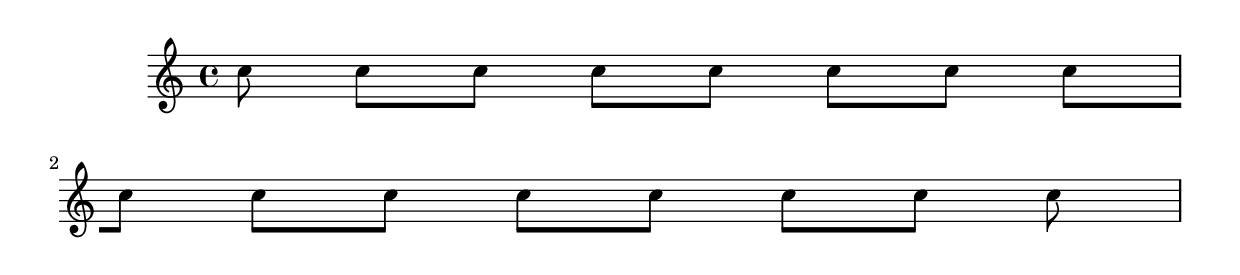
%% Do not edit this file; it is automatically
%% generated from LSR http://lsr.dsi.unimi.it
%% This file is in the public domain.
\version "2.13.39"

\header {
  lsrtags = "rhythms"

%% Translation of GIT committish: a874fda3641c9e02f61be5c41b215b8304b8ed00
  texidoces = "
Normalmente están prohibidos los saltos de línea si las barras
atraviesan las líneas divisorias.  Se puede cambiar este
comportamiento como se muestra aquí:

"
  doctitlees = "Barras que atraviesan saltos de línea"


%% Translation of GIT committish: 0a868be38a775ecb1ef935b079000cebbc64de40
texidocde = "
Zeilenumbrüche sind normalerweise während Balken verboten.  Das kann geändert
werden.

"
  doctitlede = "Balken über Zeilenumbrüche"



%% Translation of GIT committish: 708e0d9c660856b19929736ca18a6f9d68539c60

  texidocfr = "
Il est normalement impensable qu'un saut de ligne tombe au milieu d'une
ligature.  LilyPond permet néanmoins de l'obtenir.

"
  doctitlefr = "Ligature au moment d'un saut de ligne"

  texidoc = "
Line breaks are normally forbidden when beams cross bar lines. This
behavior can be changed as shown:

"
  doctitle = "Beams across line breaks"
} % begin verbatim

\relative c'' {
  \override Beam #'breakable = ##t
  c8 c[ c] c[ c] c[ c] c[ \break
  c8] c[ c] c[ c] c[ c] c
}


